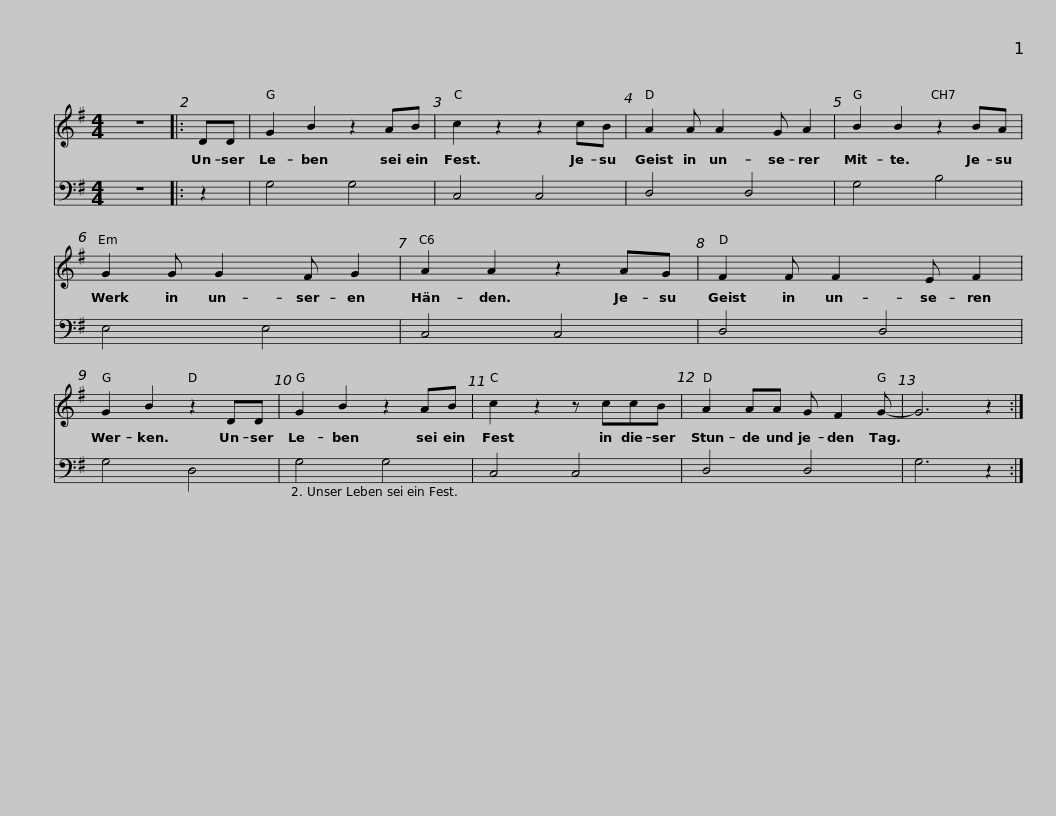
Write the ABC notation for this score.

X:1
%%score 1 2
L:1/8
M:4/4
I:linebreak $
K:G
V:1 treble
V:2 bass
V:1
 z8 |: DD | G2 B2 z2 AB | c2 z2 z2 cB | A2 A A2 G A2 | %5
 B2 B2 z2 BA |$ G2 G G2 F G2 | A2 A2 z2 AG | F2 F F2 E F2 | G2 B2 z2 DD |$ %10
 G2 B2 z2 AB | c2 z2 z ccB | A2 AA G F2 G- | G6 z2 :| %14
V:2
 z8 |: z2 | G,4 G,4 | C,4 C,4 | D,4 D,4 | %5
 G,4 B,4 |$ E,4 E,4 | C,4 C,4 | D,4 D,4 | G,4 D,4 |$ %10
 G,4 G,4 | C,4 C,4 | D,4 D,4 | G,6 z2 :| %14
